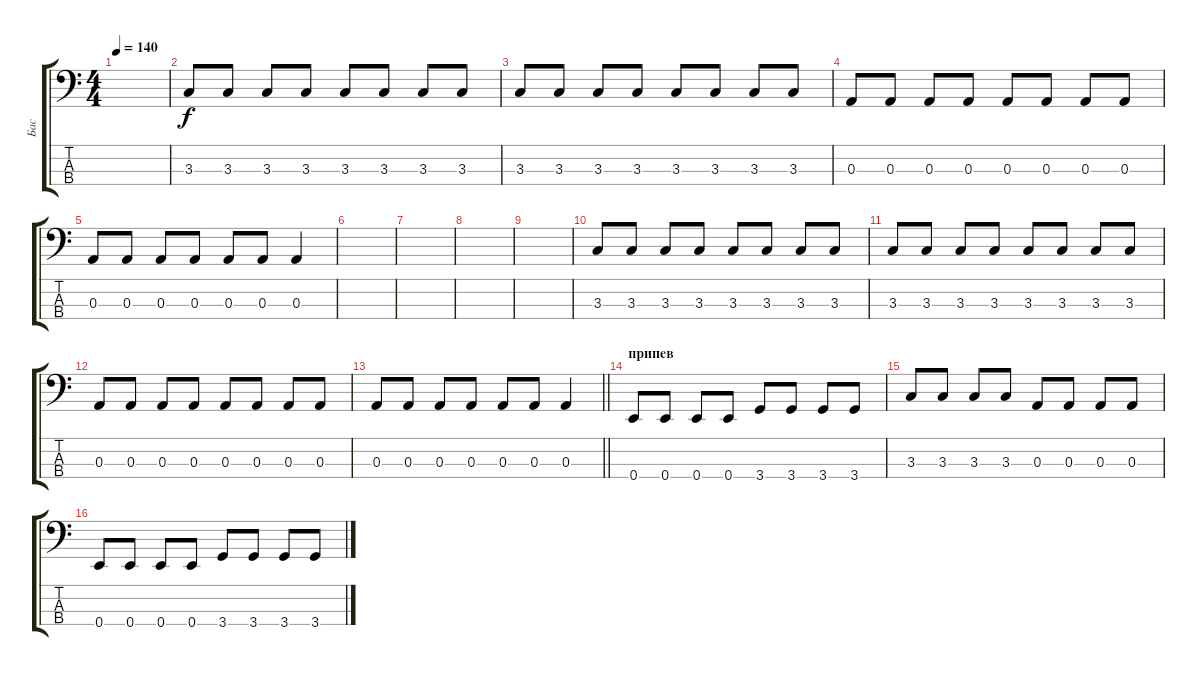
\track ("Бас" "Бас") {instrument electricbassfinger}
\staff {score tabs}
\tuning (G2 D2 A1 E1) {hide}
\ts (4 4)
\tempo 140
\clef f4
\ks c
|
3.3.8 3.3.8 3.3.8 3.3.8 3.3.8 3.3.8 3.3.8 3.3.8 |
3.3.8 3.3.8 3.3.8 3.3.8 3.3.8 3.3.8 3.3.8 3.3.8 |
0.3.8 0.3.8 0.3.8 0.3.8 0.3.8 0.3.8 0.3.8 0.3.8 |
0.3.8 0.3.8 0.3.8 0.3.8 0.3.8 0.3.8 0.3.4 |
|
|
|
|
3.3.8 3.3.8 3.3.8 3.3.8 3.3.8 3.3.8 3.3.8 3.3.8 |
3.3.8 3.3.8 3.3.8 3.3.8 3.3.8 3.3.8 3.3.8 3.3.8 |
0.3.8 0.3.8 0.3.8 0.3.8 0.3.8 0.3.8 0.3.8 0.3.8 |
\barLineRight lightlight
0.3.8 0.3.8 0.3.8 0.3.8 0.3.8 0.3.8 0.3.4 |
\section ("" "припев")
0.4.8 0.4.8 0.4.8 0.4.8 3.4.8 3.4.8 3.4.8 3.4.8 |
3.3.8 3.3.8 3.3.8 3.3.8 0.3.8 0.3.8 0.3.8 0.3.8 |
0.4.8 0.4.8 0.4.8 0.4.8 3.4.8 3.4.8 3.4.8 3.4.8
